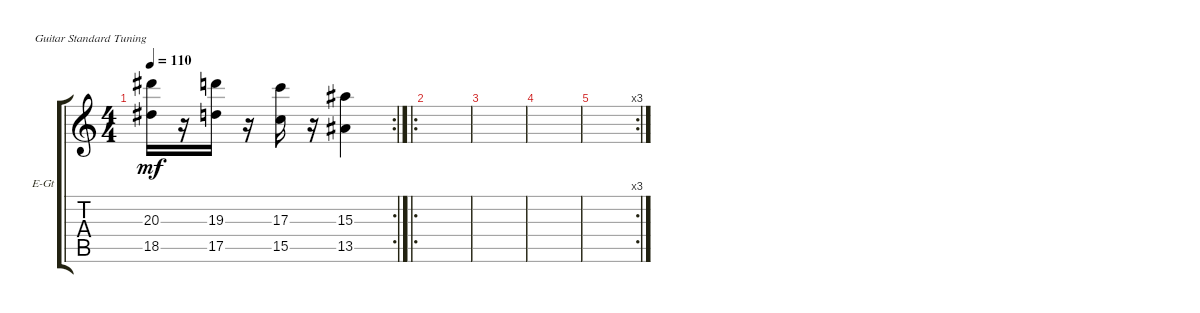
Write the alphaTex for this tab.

\defaultSystemsLayout 4
\bracketExtendMode groupsimilarinstruments
\firstSystemTrackNameOrientation horizontal
\otherSystemsTrackNameOrientation horizontal
\track ("Electric Guitar" "E-Gt") {instrument distortionguitar}
\staff {score tabs}
\tuning (E4 B3 G3 D3 A2 E2)
\rc 2
\ts (4 4)
\tempo 110
\clef g2
\ks c
(18.5 20.3).16{dy mf} r.16 (17.5 19.3).16 r.16 (15.5 17.3).16 r.16 (13.5 15.3).4 |
\ro
|
|
|
\rc 3
